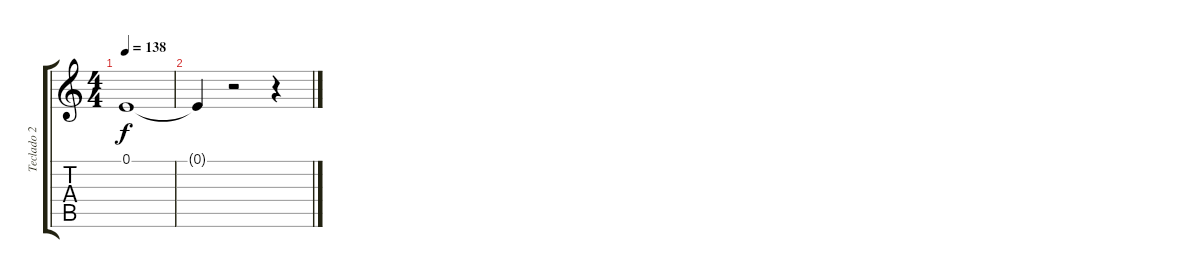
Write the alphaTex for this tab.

\track ("Teclado 2" "Teclado 2") {instrument stringensemble2}
\staff {score tabs}
\tuning (E4 B3 G3 D3 A2 E2) {hide}
\ts (4 4)
\tempo 138
\clef g2
\ks c
0.1{t}.1{dy f} |
0.1{t}.4 r.2 r.4
